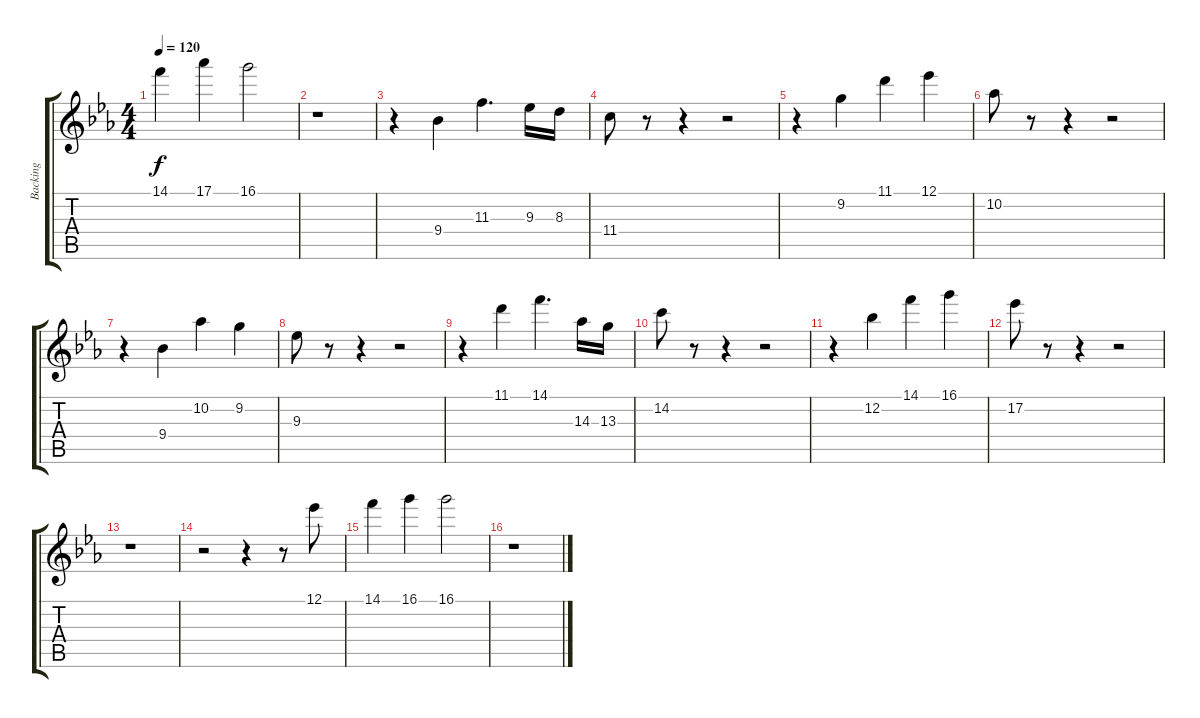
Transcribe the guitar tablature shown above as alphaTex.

\track ("Backing" "Backing") {instrument distortionguitar}
\staff {score tabs}
\tuning (Eb4 Bb3 Gb3 Db3 Ab2 Eb2) {hide}
\ts (4 4)
\tempo 120
\clef g2
\ks eb
14.1.4{dy f} 17.1.4 16.1.2 |
r.1 |
r.4 9.4.4 11.3.4{d} 9.3.16 8.3.16 |
11.4.8 r.8 r.4 r.2 |
r.4 9.2.4 11.1.4 12.1.4 |
10.2.8 r.8 r.4 r.2 |
r.4 9.4.4 10.2.4 9.2.4 |
9.3.8 r.8 r.4 r.2 |
r.4 11.1.4 14.1.4{d} 14.3.16 13.3.16 |
14.2.8 r.8 r.4 r.2 |
r.4 12.2.4 14.1.4 16.1.4 |
17.2.8 r.8 r.4 r.2 |
r.1 |
r.2 r.4 r.8 12.1.8 |
14.1.4 16.1.4 16.1.2 |
r.1
